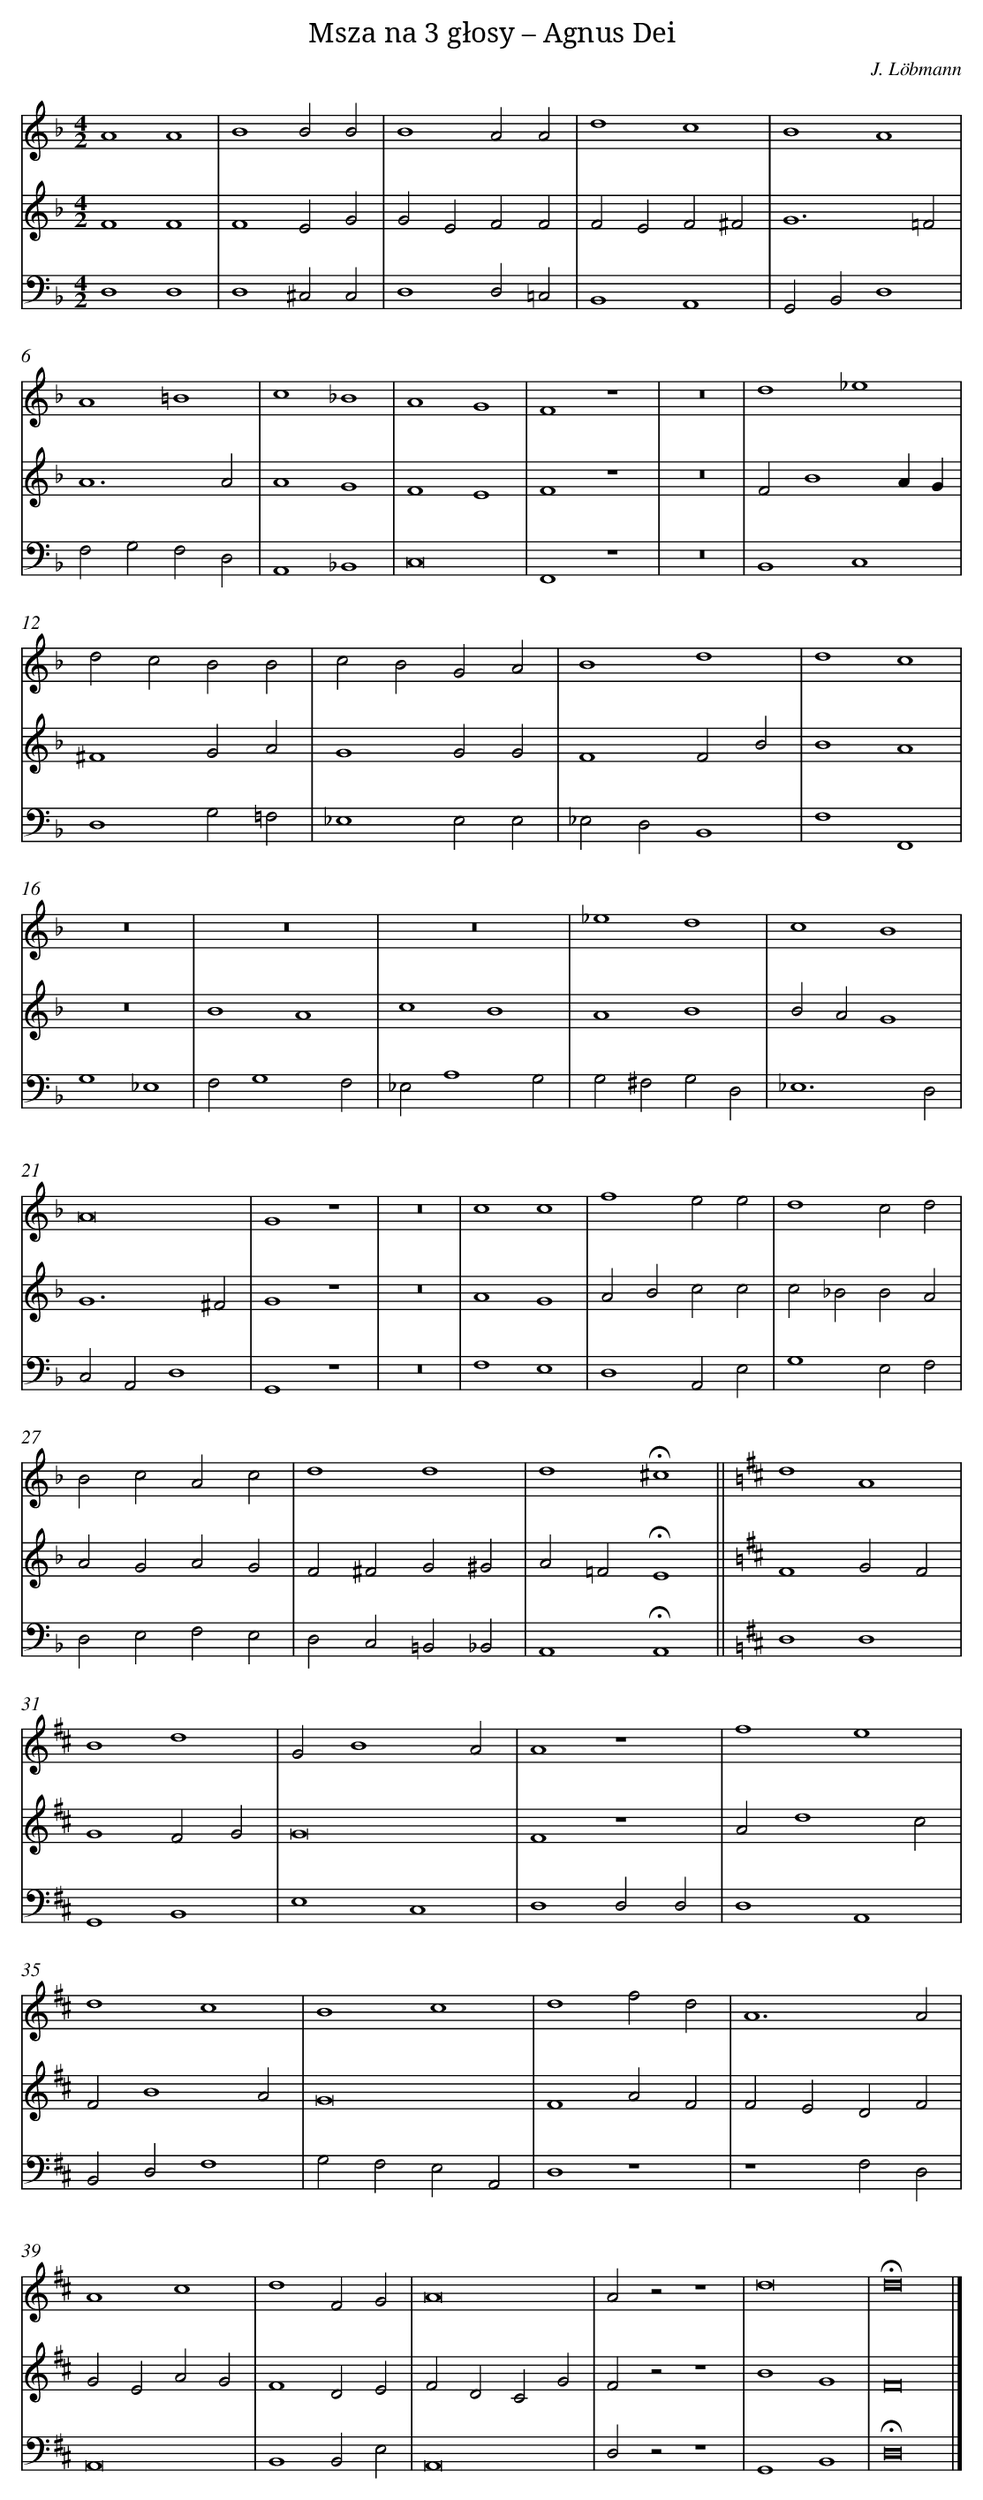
X:1
T: Msza na 3 głosy – Agnus Dei
C: J. Löbmann
L: 1/4
M: 4/2
V: 1 clef=treble
V: 2 clef=treble
V: 3 clef=bass
K: F
[V:1] A4A4 |
[V:2] F4F4 |
[V:3] D,4D,4 |
[V:1] B4B2B2 |
[V:2] F4E2G2 |
[V:3] D,4^C,2C,2 |
[V:1] B4A2A2 |
[V:2] G2E2F2F2 |
[V:3] D,4D,2=C,2 |
[V:1] d4c4 |
[V:2] F2E2F2^F2 |
[V:3] B,,4A,,4 |
[V:1] B4A4 |
[V:2] G6=F2 |
[V:3] G,,2B,,2D,4 |
[V:1] A4=B4 |
[V:2] A6A2 |
[V:3] F,2G,2F,2D,2 |
[V:1] c4_B4 |
[V:2] A4G4 |
[V:3] A,,4_B,,4 |
[V:1] A4G4 |
[V:2] F4E4 |
[V:3] C,8 |
[V:1] F4z4 |
[V:2] F4z4 |
[V:3] F,,4z4 |
[V:1] z8 |
[V:2] z8 |
[V:3] z8 |
[V:1] d4_e4 |
[V:2] F2B4AG |
[V:3] B,,4C,4 |
[V:1] d2c2B2B2 |
[V:2] ^F4G2A2 |
[V:3] D,4G,2=F,2 |
[V:1] c2B2G2A2 |
[V:2] G4G2G2 |
[V:3] _E,4E,2E,2 |
[V:1] B4d4 |
[V:2] F4F2B2 |
[V:3] _E,2D,2B,,4 |
[V:1] d4c4 |
[V:2] B4A4 |
[V:3] F,4F,,4 |
[V:1] z8 |
[V:2] z8 |
[V:3] G,4_E,4 |
[V:1] z8 |
[V:2] B4A4 |
[V:3] F,2G,4F,2 |
[V:1] z8 |
[V:2] c4B4 |
[V:3] _E,2A,4G,2 |
[V:1] _e4d4 |
[V:2] A4B4 |
[V:3] G,2^F,2G,2D,2 |
[V:1] c4B4 |
[V:2] B2A2G4 |
[V:3] _E,6D,2 |
[V:1] A8 |
[V:2] G6^F2 |
[V:3] C,2A,,2D,4 |
[V:1] G4z4 |
[V:2] G4z4 |
[V:3] G,,4z4 |
[V:1] z8 |
[V:2] z8 |
[V:3] z8 |
[V:1] c4c4 |
[V:2] A4G4 |
[V:3] F,4E,4 |
[V:1] f4e2e2 |
[V:2] A2B2c2c2 |
[V:3] D,4A,,2E,2 |
[V:1] d4c2d2 |
[V:2] c2_B2B2A2 |
[V:3] G,4E,2F,2 |
[V:1] B2c2A2c2 |
[V:2] A2G2A2G2 |
[V:3] D,2E,2F,2E,2 |
[V:1] d4d4 |
[V:2] F2^F2G2^G2 |
[V:3] D,2C,2=B,,2_B,,2 |
[V:1] d4!fermata!^c4 ||
[V:2] A2=F2!fermata!E4 ||
[V:3] A,,4!fermata!A,,4 ||
[V:1]  [K:D] d4A4 |
[V:2]  [K:D] F4G2F2 |
[V:3]  [K:D] D,4D,4 |
[V:1] B4d4 |
[V:2] G4F2G2 |
[V:3] G,,4B,,4 |
[V:1] G2B4A2 |
[V:2] G8 |
[V:3] E,4C,4 |
[V:1] A4z4 |
[V:2] F4z4 |
[V:3] D,4D,2D,2 |
[V:1] f4e4 |
[V:2] A2d4c2 |
[V:3] D,4A,,4 |
[V:1] d4c4 |
[V:2] F2B4A2 |
[V:3] B,,2D,2F,4 |
[V:1] B4c4 |
[V:2] G8 |
[V:3] G,2F,2E,2A,,2 |
[V:1] d4f2d2 |
[V:2] F4A2F2 |
[V:3] D,4z4 |
[V:1] A6A2 |
[V:2] F2E2D2F2 |
[V:3] z4F,2D,2 |
[V:1] A4c4 |
[V:2] G2E2A2G2 |
[V:3] A,,8 |
[V:1] d4F2G2 |
[V:2] F4D2E2 |
[V:3] B,,4B,,2E,2 |
[V:1] A8 |
[V:2] F2D2C2G2 |
[V:3] A,,8 |
[V:1] A2z2z4 |
[V:2] F2z2z4 |
[V:3] D,2z2z4 |
[V:1] d8 |
[V:2] B4G4 |
[V:3] G,,4B,,4 |
[V:1] !fermata!d8 |]
[V:2] F8 |]
[V:3] !fermata!D,8 |]
